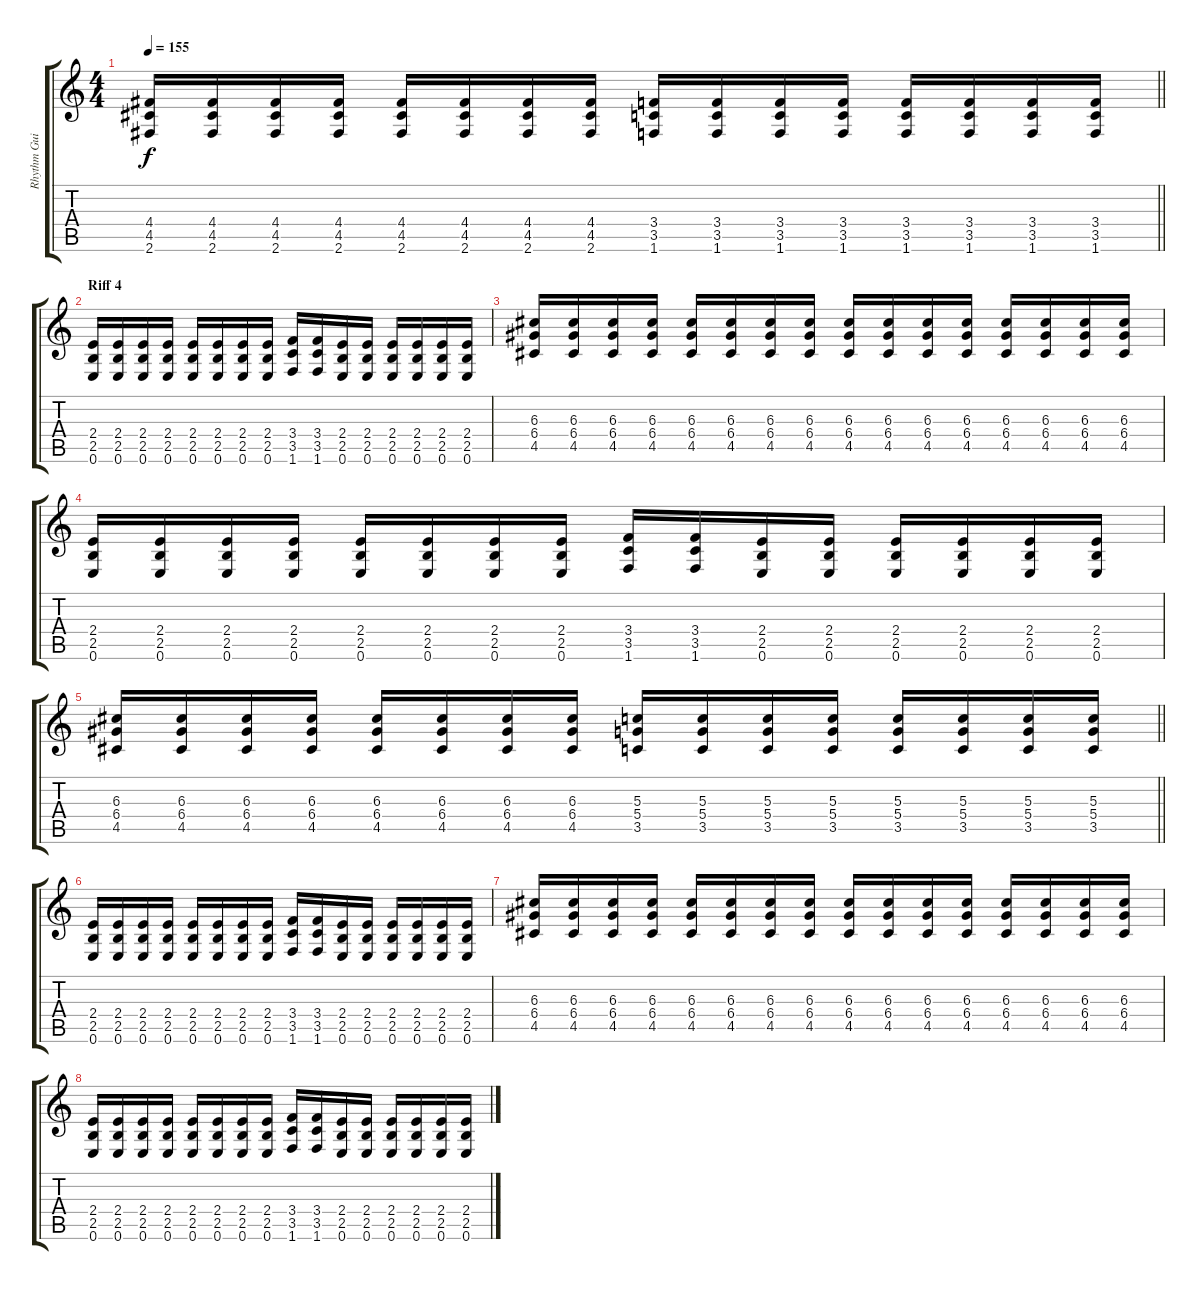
\track ("Rhythm Guitar" "Rhythm Gui") {instrument overdrivenguitar}
\staff {score tabs}
\tuning (E4 B3 G3 D3 A2 E2) {hide}
\ts (4 4)
\tempo 155
\clef g2
\barLineRight lightlight
\ks c
(4.4 4.5 2.6).16{dy f} (4.4 4.5 2.6).16 (4.4 4.5 2.6).16 (4.4 4.5 2.6).16 (4.4 4.5 2.6).16 (4.4 4.5 2.6).16 (4.4 4.5 2.6).16 (4.4 4.5 2.6).16 (3.4 3.5 1.6).16 (3.4 3.5 1.6).16 (3.4 3.5 1.6).16 (3.4 3.5 1.6).16 (3.4 3.5 1.6).16 (3.4 3.5 1.6).16 (3.4 3.5 1.6).16 (3.4 3.5 1.6).16 |
\section ("" "Riff 4")
(2.4 2.5 0.6).16 (2.4 2.5 0.6).16 (2.4 2.5 0.6).16 (2.4 2.5 0.6).16 (2.4 2.5 0.6).16 (2.4 2.5 0.6).16 (2.4 2.5 0.6).16 (2.4 2.5 0.6).16 (3.4 3.5 1.6).16 (3.4 3.5 1.6).16 (2.4 2.5 0.6).16 (2.4 2.5 0.6).16 (2.4 2.5 0.6).16 (2.4 2.5 0.6).16 (2.4 2.5 0.6).16 (2.4 2.5 0.6).16 |
(6.3 6.4 4.5).16 (6.3 6.4 4.5).16 (6.3 6.4 4.5).16 (6.3 6.4 4.5).16 (6.3 6.4 4.5).16 (6.3 6.4 4.5).16 (6.3 6.4 4.5).16 (6.3 6.4 4.5).16 (6.3 6.4 4.5).16 (6.3 6.4 4.5).16 (6.3 6.4 4.5).16 (6.3 6.4 4.5).16 (6.3 6.4 4.5).16 (6.3 6.4 4.5).16 (6.3 6.4 4.5).16 (6.3 6.4 4.5).16 |
(2.4 2.5 0.6).16 (2.4 2.5 0.6).16 (2.4 2.5 0.6).16 (2.4 2.5 0.6).16 (2.4 2.5 0.6).16 (2.4 2.5 0.6).16 (2.4 2.5 0.6).16 (2.4 2.5 0.6).16 (3.4 3.5 1.6).16 (3.4 3.5 1.6).16 (2.4 2.5 0.6).16 (2.4 2.5 0.6).16 (2.4 2.5 0.6).16 (2.4 2.5 0.6).16 (2.4 2.5 0.6).16 (2.4 2.5 0.6).16 |
\barLineRight lightlight
(6.3 6.4 4.5).16 (6.3 6.4 4.5).16 (6.3 6.4 4.5).16 (6.3 6.4 4.5).16 (6.3 6.4 4.5).16 (6.3 6.4 4.5).16 (6.3 6.4 4.5).16 (6.3 6.4 4.5).16 (5.3 5.4 3.5).16 (5.3 5.4 3.5).16 (5.3 5.4 3.5).16 (5.3 5.4 3.5).16 (5.3 5.4 3.5).16 (5.3 5.4 3.5).16 (5.3 5.4 3.5).16 (5.3 5.4 3.5).16 |
(2.4 2.5 0.6).16 (2.4 2.5 0.6).16 (2.4 2.5 0.6).16 (2.4 2.5 0.6).16 (2.4 2.5 0.6).16 (2.4 2.5 0.6).16 (2.4 2.5 0.6).16 (2.4 2.5 0.6).16 (3.4 3.5 1.6).16 (3.4 3.5 1.6).16 (2.4 2.5 0.6).16 (2.4 2.5 0.6).16 (2.4 2.5 0.6).16 (2.4 2.5 0.6).16 (2.4 2.5 0.6).16 (2.4 2.5 0.6).16 |
(6.3 6.4 4.5).16 (6.3 6.4 4.5).16 (6.3 6.4 4.5).16 (6.3 6.4 4.5).16 (6.3 6.4 4.5).16 (6.3 6.4 4.5).16 (6.3 6.4 4.5).16 (6.3 6.4 4.5).16 (6.3 6.4 4.5).16 (6.3 6.4 4.5).16 (6.3 6.4 4.5).16 (6.3 6.4 4.5).16 (6.3 6.4 4.5).16 (6.3 6.4 4.5).16 (6.3 6.4 4.5).16 (6.3 6.4 4.5).16 |
(2.4 2.5 0.6).16 (2.4 2.5 0.6).16 (2.4 2.5 0.6).16 (2.4 2.5 0.6).16 (2.4 2.5 0.6).16 (2.4 2.5 0.6).16 (2.4 2.5 0.6).16 (2.4 2.5 0.6).16 (3.4 3.5 1.6).16 (3.4 3.5 1.6).16 (2.4 2.5 0.6).16 (2.4 2.5 0.6).16 (2.4 2.5 0.6).16 (2.4 2.5 0.6).16 (2.4 2.5 0.6).16 (2.4 2.5 0.6).16
